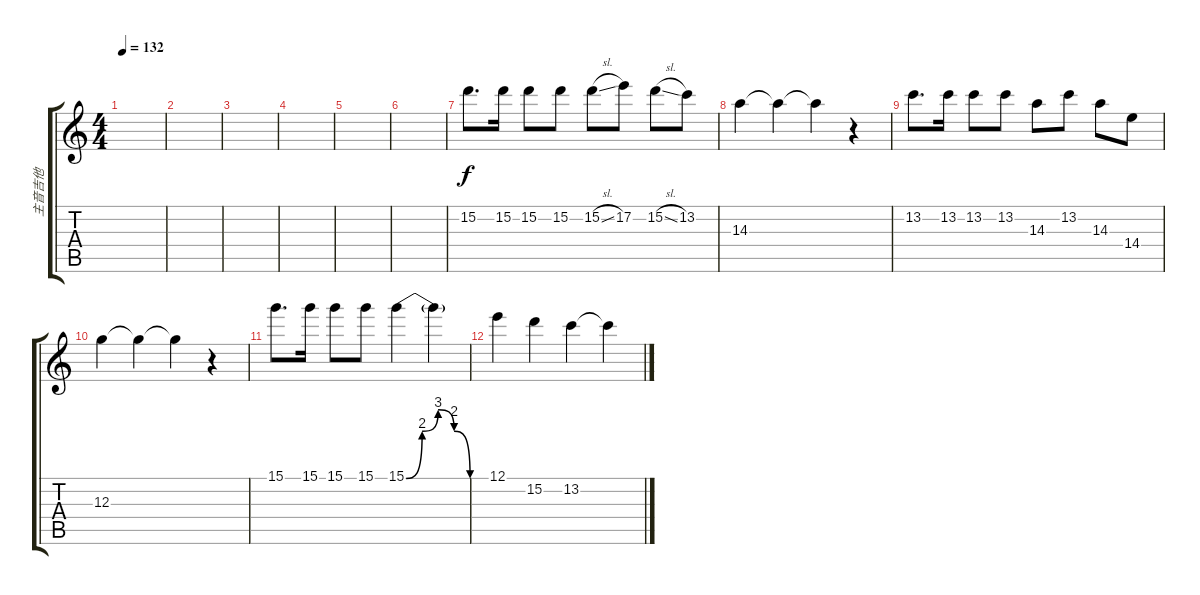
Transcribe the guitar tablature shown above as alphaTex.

\track ("主音吉他" "主音吉他") {instrument overdrivenguitar}
\staff {score tabs}
\tuning (E4 B3 G3 D3 A2 E2) {hide}
\ts (4 4)
\tempo 132
\clef g2
\ks c
|
|
|
|
|
|
15.2.8{d} 15.2.16 15.2.8 15.2.8 15.2{sl}.8 17.2.8 15.2{sl}.8 13.2.8 |
14.3.4 14.3{t}.4 14.3{t}.4 r.4 |
13.2.8{d} 13.2.16 13.2.8 13.2.8 14.3.8 13.2.8 14.3.8 14.4.8 |
12.3.4 12.3{t}.4 12.3{t}.4 r.4 |
15.1.8{d} 15.1.16 15.1.8 15.1.8 15.1{be (custom 0 0 15 8 30 12 45 8 60 0)}.4 15.1{t}.4 |
12.1.4 15.2.4 13.2.4 13.2{t}.4
